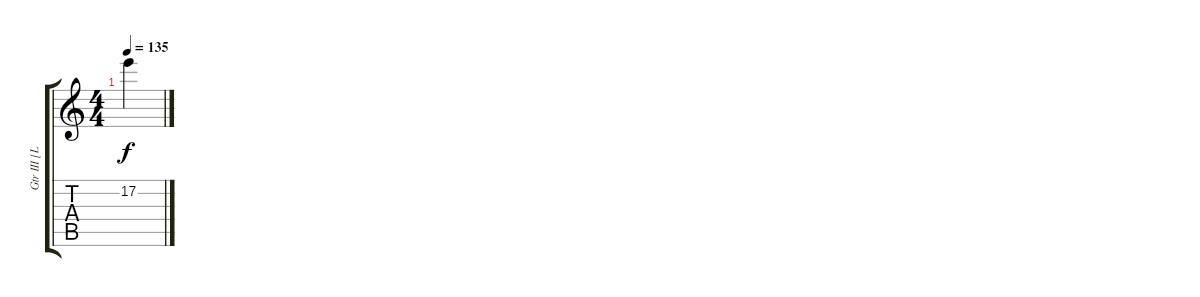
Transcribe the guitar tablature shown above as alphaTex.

\track ("Gtr III [Lead]" "Gtr III [L") {instrument overdrivenguitar}
\staff {score tabs}
\tuning (E4 B3 G3 D3 A2 E2) {hide}
\ts (4 4)
\tempo 135
\clef g2
\ks c
17.2{t}.4{dy f}
